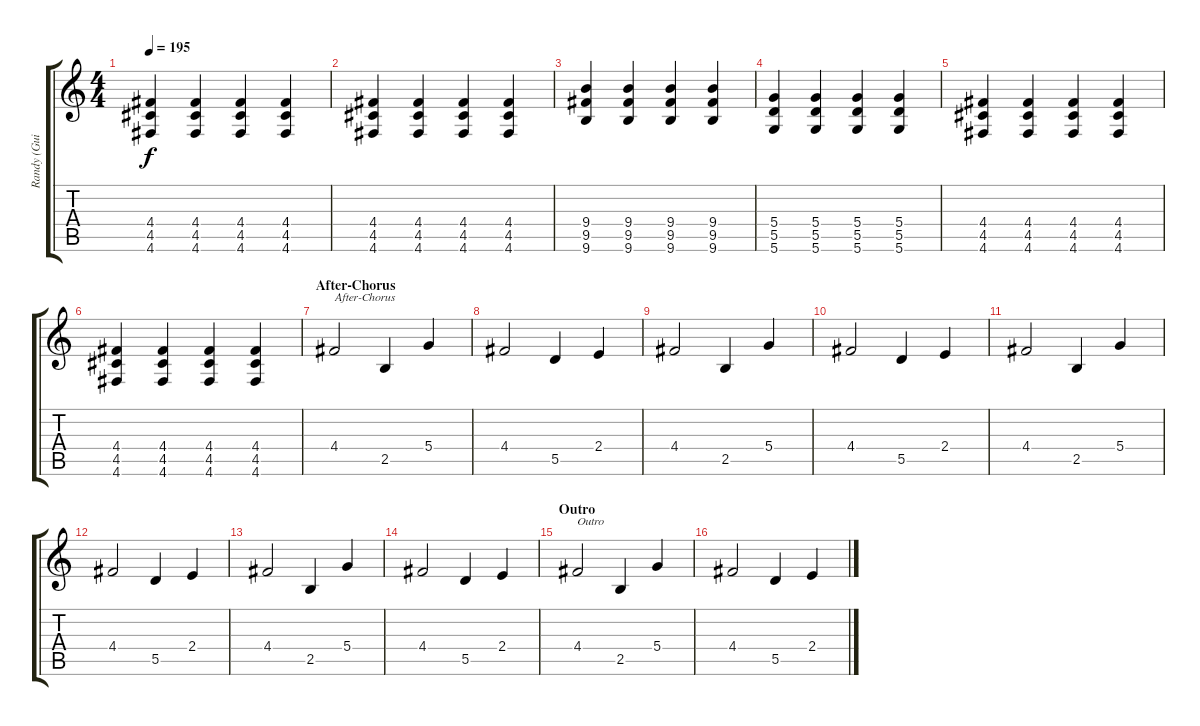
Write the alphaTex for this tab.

\track ("Randy (Guitar)" "Randy (Gui") {instrument distortionguitar}
\staff {score tabs}
\tuning (E4 B3 G3 D3 A2 D2) {hide}
\ts (4 4)
\tempo 195
\clef g2
\ks c
(4.4 4.5 4.6).4{dy f} (4.4 4.5 4.6).4 (4.4 4.5 4.6).4 (4.4 4.5 4.6).4 |
(4.4 4.5 4.6).4 (4.4 4.5 4.6).4 (4.4 4.5 4.6).4 (4.4 4.5 4.6).4 |
(9.4 9.5 9.6).4 (9.4 9.5 9.6).4 (9.4 9.5 9.6).4 (9.4 9.5 9.6).4 |
(5.4 5.5 5.6).4 (5.4 5.5 5.6).4 (5.4 5.5 5.6).4 (5.4 5.5 5.6).4 |
(4.4 4.5 4.6).4 (4.4 4.5 4.6).4 (4.4 4.5 4.6).4 (4.4 4.5 4.6).4 |
(4.4 4.5 4.6).4 (4.4 4.5 4.6).4 (4.4 4.5 4.6).4 (4.4 4.5 4.6).4 |
\section ("" "After-Chorus")
4.4.2{txt "After-Chorus"} 2.5.4 5.4.4 |
4.4.2 5.5.4 2.4.4 |
4.4.2 2.5.4 5.4.4 |
4.4.2 5.5.4 2.4.4 |
4.4.2 2.5.4 5.4.4 |
4.4.2 5.5.4 2.4.4 |
4.4.2 2.5.4 5.4.4 |
4.4.2 5.5.4 2.4.4 |
\section ("" "Outro")
4.4.2{txt "Outro"} 2.5.4 5.4.4 |
4.4.2 5.5.4 2.4.4
